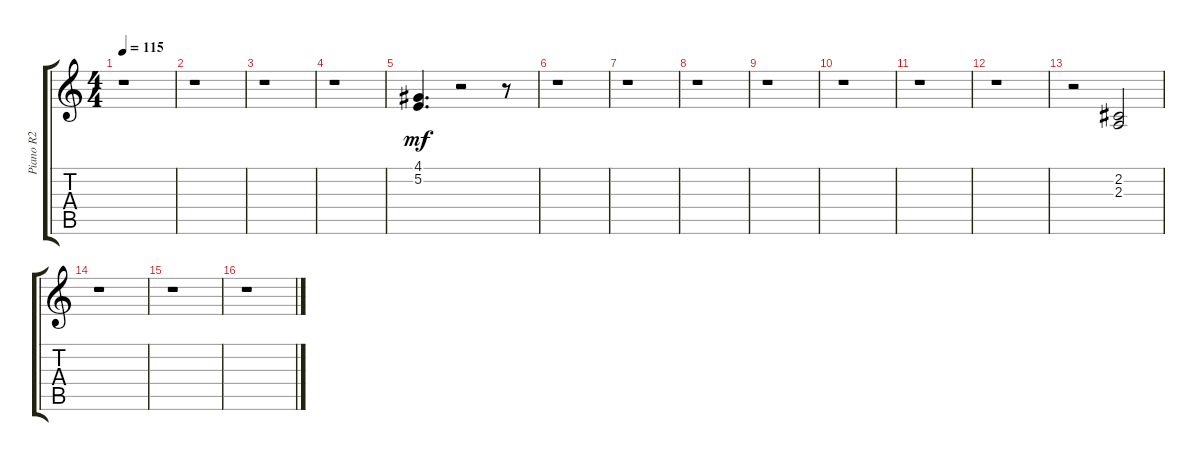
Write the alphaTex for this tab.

\track ("Piano R2" "Piano R2") {instrument acousticgrandpiano}
\staff {score tabs}
\tuning (E4 B3 G3 D3 A2 E2) {hide}
\ts (4 4)
\tempo 115
\clef g2
\ks c
r.1{dy mf} |
r.1 |
r.1 |
r.1 |
(4.1 5.2).4{d} r.2 r.8 |
r.1 |
r.1 |
r.1 |
r.1 |
r.1 |
r.1 |
r.1 |
r.2 (2.2 2.3).2 |
r.1 |
r.1 |
r.1
